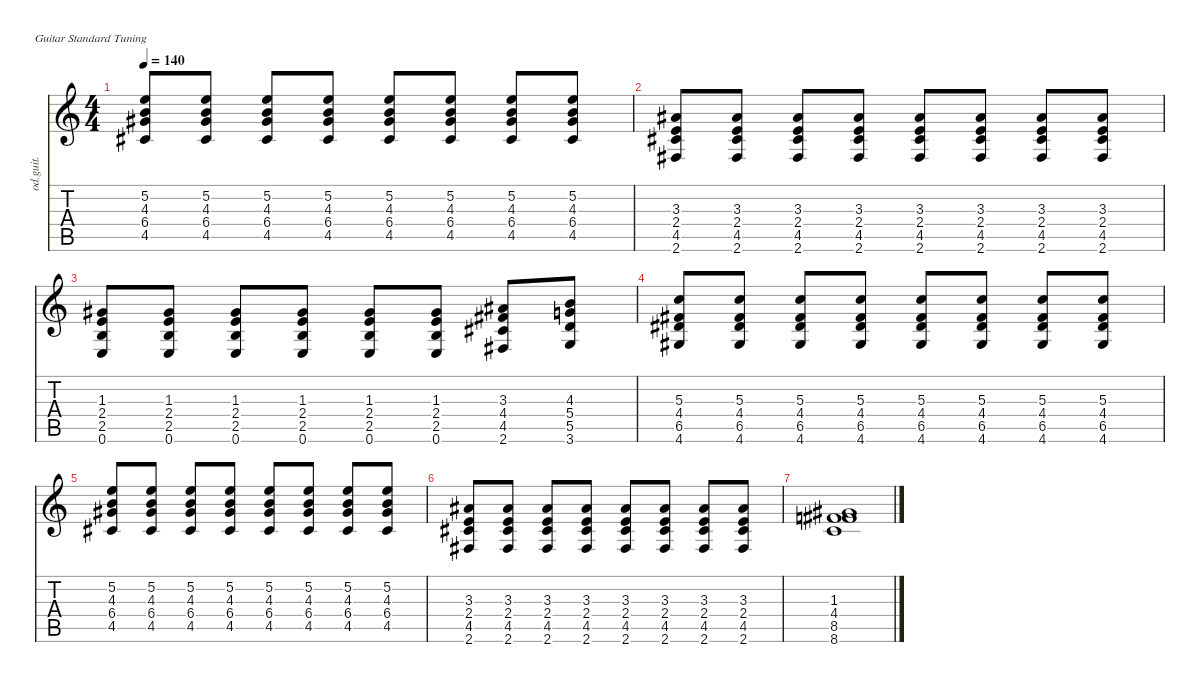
\defaultSystemsLayout 4
\hideDynamics
\bracketExtendMode nobrackets
\otherSystemsTrackNameOrientation horizontal
\track ("Ритм" "od.guit.") {instrument overdrivenguitar}
\staff {score tabs}
\tuning (E4 B3 G3 D3 A2 E2)
\ts (4 4)
\tempo 140
\clef g2
\ks c
(4.5{acc #} 6.4{acc #} 4.3 5.2).8{dy mf beam Up} (4.5{acc #} 6.4{acc #} 4.3 5.2).8{beam Up} (4.5{acc #} 6.4{acc #} 4.3 5.2).8{beam Up} (4.5{acc #} 6.4{acc #} 4.3 5.2).8{beam Up} (4.5{acc #} 6.4{acc #} 4.3 5.2).8{beam Up} (4.5{acc #} 6.4{acc #} 4.3 5.2).8{beam Up} (4.5{acc #} 6.4{acc #} 4.3 5.2).8{beam Up} (4.5{acc #} 6.4{acc #} 4.3 5.2).8{beam Up} |
(2.6{acc #} 4.5{acc #} 2.4 3.3{acc #}).8{beam Up} (2.6{acc #} 4.5{acc #} 2.4 3.3{acc #}).8{beam Up} (2.6{acc #} 4.5{acc #} 2.4 3.3{acc #}).8{beam Up} (2.6{acc #} 4.5{acc #} 2.4 3.3{acc #}).8{beam Up} (2.6{acc #} 4.5{acc #} 2.4 3.3{acc #}).8{beam Up} (2.6{acc #} 4.5{acc #} 2.4 3.3{acc #}).8{beam Up} (2.6{acc #} 4.5{acc #} 2.4 3.3{acc #}).8{beam Up} (2.6{acc #} 4.5{acc #} 2.4 3.3{acc #}).8{beam Up} |
(0.6 2.5 2.4 1.3{acc #}).8{beam Up} (0.6 2.5 2.4 1.3{acc #}).8{beam Up} (0.6 2.5 2.4 1.3{acc #}).8{beam Up} (0.6 2.5 2.4 1.3{acc #}).8{beam Up} (0.6 2.5 2.4 1.3{acc #}).8{beam Up} (0.6 2.5 2.4 1.3{acc #}).8{beam Up} (2.6{acc #} 4.5{acc #} 4.4{acc #} 3.3{acc #}).8{beam Up} (3.6 5.5 5.4 4.3).8{beam Up} |
(4.6{acc #} 6.5{acc #} 4.4{acc #} 5.3).8{beam Up} (4.6{acc #} 6.5{acc #} 4.4{acc #} 5.3).8{beam Up} (4.6{acc #} 6.5{acc #} 4.4{acc #} 5.3).8{beam Up} (4.6{acc #} 6.5{acc #} 4.4{acc #} 5.3).8{beam Up} (4.6{acc #} 6.5{acc #} 4.4{acc #} 5.3).8{beam Up} (4.6{acc #} 6.5{acc #} 4.4{acc #} 5.3).8{beam Up} (4.6{acc #} 6.5{acc #} 4.4{acc #} 5.3).8{beam Up} (4.6{acc #} 6.5{acc #} 4.4{acc #} 5.3).8{beam Up} |
(4.5{acc #} 6.4{acc #} 4.3 5.2).8{beam Up} (4.5{acc #} 6.4{acc #} 4.3 5.2).8{beam Up} (4.5{acc #} 6.4{acc #} 4.3 5.2).8{beam Up} (4.5{acc #} 6.4{acc #} 4.3 5.2).8{beam Up} (4.5{acc #} 6.4{acc #} 4.3 5.2).8{beam Up} (4.5{acc #} 6.4{acc #} 4.3 5.2).8{beam Up} (4.5{acc #} 6.4{acc #} 4.3 5.2).8{beam Up} (4.5{acc #} 6.4{acc #} 4.3 5.2).8{beam Up} |
(2.6{acc #} 4.5{acc #} 2.4 3.3{acc #}).8{beam Up} (2.6{acc #} 4.5{acc #} 2.4 3.3{acc #}).8{beam Up} (2.6{acc #} 4.5{acc #} 2.4 3.3{acc #}).8{beam Up} (2.6{acc #} 4.5{acc #} 2.4 3.3{acc #}).8{beam Up} (2.6{acc #} 4.5{acc #} 2.4 3.3{acc #}).8{beam Up} (2.6{acc #} 4.5{acc #} 2.4 3.3{acc #}).8{beam Up} (2.6{acc #} 4.5{acc #} 2.4 3.3{acc #}).8{beam Up} (2.6{acc #} 4.5{acc #} 2.4 3.3{acc #}).8{beam Up} |
(1.3{acc #} 4.4{acc #} 8.5 8.6).1{beam Up}
